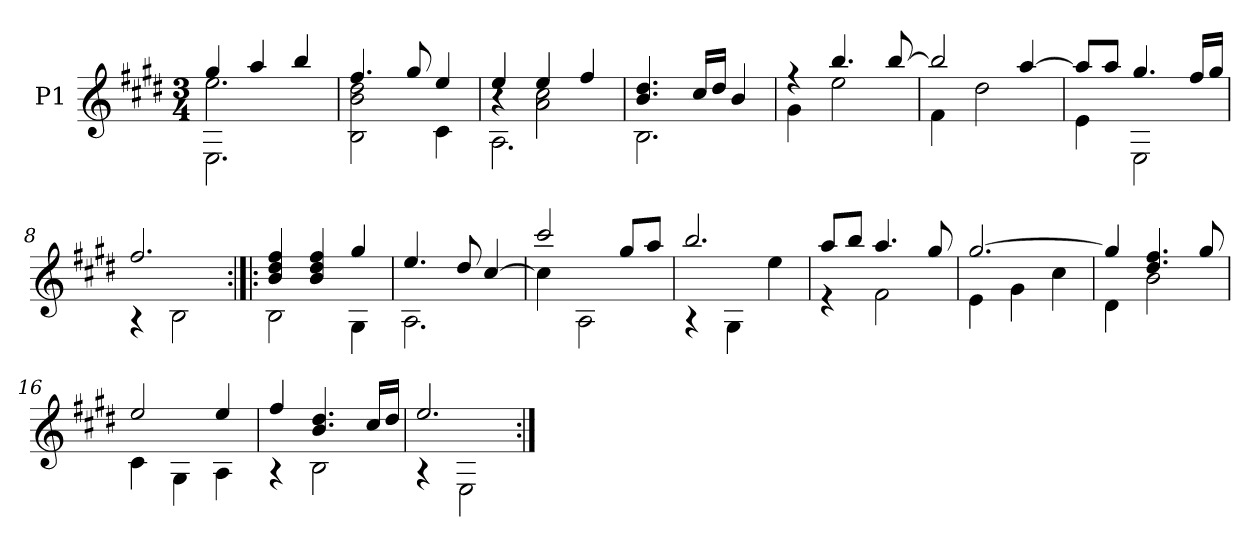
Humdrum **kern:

**kern
*part1
*staff1
*I"P1
!!LO:PB:g=z
*clefG2
*ITrd7c12
*k[f#c#g#d#]
*E:
*M3/4
*MM68
=1
*^
*	*^
4g#i/	2.ei\	2.EEi\
4ai/	.	.
4bi/	.	.
*	*v	*v
=2	=2
4.f#i/	2BBi\ 2Bi 2d#i
8g#i/	.
4ei/	4C#i\
=3	=3
*	*^
4ei/	4r	2.AAi\
4ei/	2Ai\ 2c#i	.
4f#i/	.	.
*	*v	*v
=4	=4
4.Bi/ 4.d#i	2.BBi\
16c#i/LL	.
16d#i/JJ	.
4Bi/	.
=5	=5
4r	4G#i\
4.bi/	2ei\
[8bi/	.
=6	=6
2bi/]	4F#i\
.	2d#i\
[4ai/	.
=7	=7
8ai/L]	4Ei\
8ai/J	.
4.g#i/	2EEi\
16f#i/LL	.
16g#i/JJ	.
!!LO:LB:g=z	!!
=8	=8
2.f#i/	4r
.	2BBi\
=9:|!|:	=9:|!|:
4Bi/ 4d#i 4f#i	2BBi\
4Bi/ 4d#i 4f#i	.
4g#i/	4GG#i\
=10	=10
4.ei/	2.AAi\
8d#i/	.
[4c#i/	.
=11	=11
2cc#i/	4c#i\]
.	2AAi\
8g#i/L	.
8ai/J	.
=12	=12
2.bi/	4r
.	4GG#i\
.	4ei\
!!LO:LB:g=z	!!
=13	=13
8ai/L	4r
8bi/J	.
4.ai/	2F#i\
8g#i/	.
=14	=14
[2.g#i/	4Ei\
.	4G#i\
.	4c#i\
=15	=15
4g#i/]	4D#i\
4.d#i/ 4.f#i	2Bi\
8g#i/	.
=16	=16
2ei/	4C#i\
.	4GG#i\
4ei/	4AAi\
=17	=17
4f#i/	4r
4.Bi/ 4.d#i	2BBi\
16c#i/LL	.
16d#i/JJ	.
=18	=18
2.ei/	4r
.	2EEi\
*v	*v
=:|!
*-
